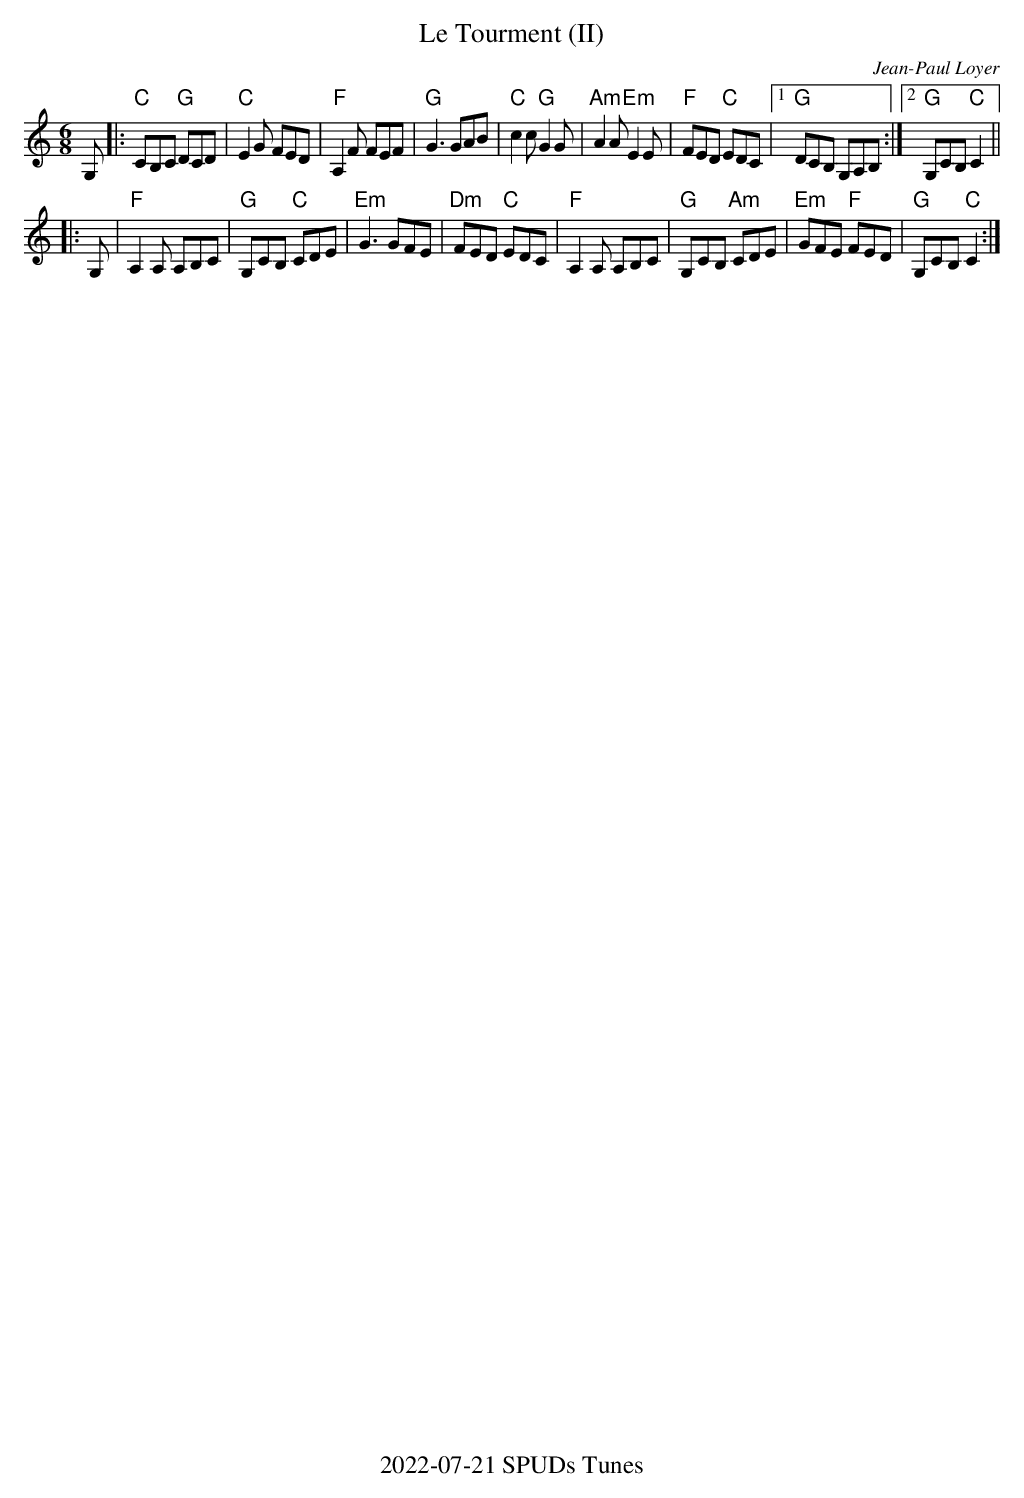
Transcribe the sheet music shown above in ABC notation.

X:1
T:Tourment (II), Le
C:Jean-Paul Loyer
M:6/8
L:1/8
K:C
 G,|:"C"CB,C "G"DCD|"C"E2G FED|"F"A,2F FEF|"G"G3 GAB|\
"C"c2c "G"G2G|"Am"A2A "Em"E2E|"F"FED "C"EDC|1"G"DCB, G,A,B,:|2"G"G,CB, "C"C2||
|:G,|"F"A,2A, A,B,C|"G"G,CB, "C"CDE|"Em"G3 GFE| "Dm"FED "C"EDC|\
"F"A,2A, A,B,C|"G"G,CB, "Am"CDE|"Em"GFE "F"FED|"G"G,CB, "C"C2:|
